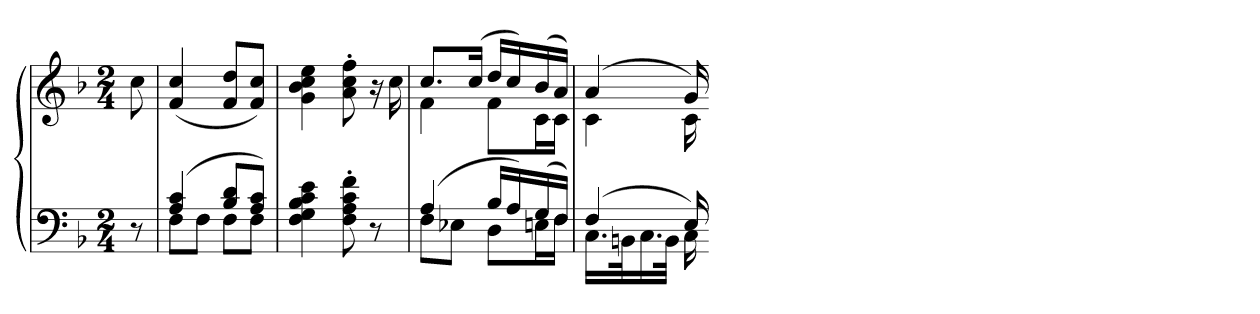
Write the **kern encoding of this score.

**kern	**kern
*part1	*part1
*staff2	*staff1
*clefF4	*clefG2
*k[b-]	*k[b-]
*F:	*F:
*M2/4	*M2/4
=	=
8r	8cc
=1	=1
*^	*
(4A 4c	8FL	(4f 4cc
.	8FJ	.
8B- 8dL	8FL	8f 8ddL
8A 8cJ)	8FJ	8f 8ccJ)
*v	*v	*
=2	=2
4F 4G 4B- 4c 4e	4g 4b- 4cc 4ee
8F' 8A' 8c' 8f'	8a' 8cc' 8ff'
8r	16r
.	16cc
=3	=3
*^	*^
(4A	8FL	8.ccL	4f
.	8E-XJ	.	.
.	.	(16ccJk	.
16B-LL	8DL	16ddLL	8fL
16A)	.	16cc)	.
(16G	16EnL	(16b-	16cL
16FJJ)	16FJJ	16aJJ)	16cJJ
=4	=4	=4	=4
(4F	16.CLL	(4a	4c
.	32BBnK	.	.
.	16.C	.	.
.	32BBJJk	.	.
16E)	16C	16g)	16c
*v	*v	*	*
*	*v	*v
=-	=-
*-	*-
